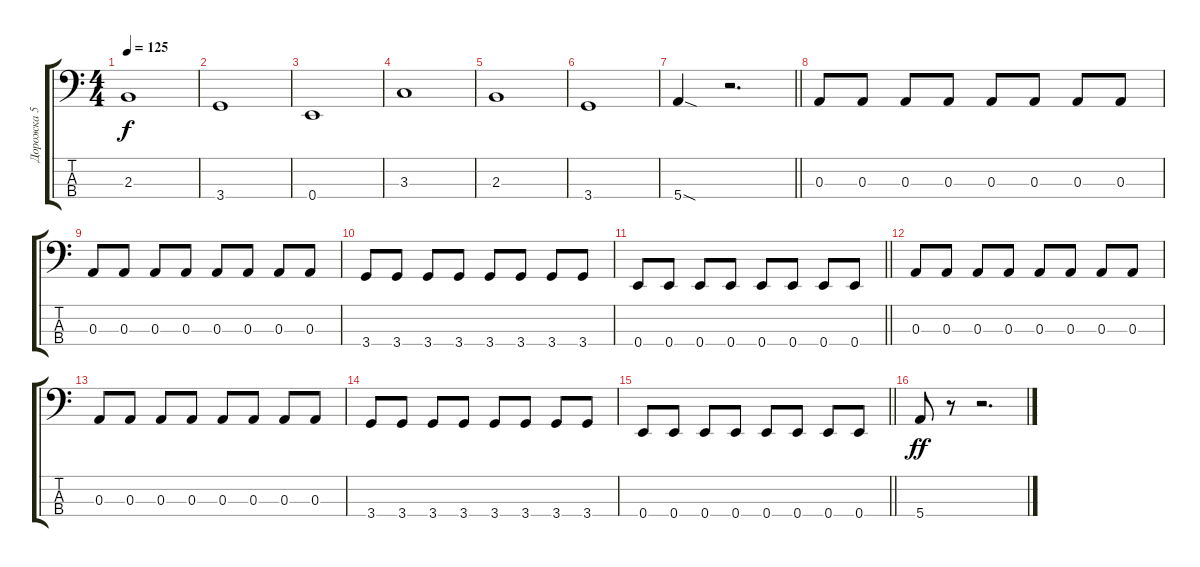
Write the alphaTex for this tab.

\track ("Дорожка 5" "Дорожка 5") {instrument electricbasspick}
\staff {score tabs}
\tuning (G2 D2 A1 E1) {hide}
\ts (4 4)
\tempo 125
\clef f4
\ks c
2.3.1{dy f} |
3.4.1 |
0.4.1 |
3.3.1 |
2.3.1 |
3.4.1 |
\barLineRight lightlight
5.4{sod}.4 r.2{d} |
0.3.8 0.3.8 0.3.8 0.3.8 0.3.8 0.3.8 0.3.8 0.3.8 |
0.3.8 0.3.8 0.3.8 0.3.8 0.3.8 0.3.8 0.3.8 0.3.8 |
3.4.8 3.4.8 3.4.8 3.4.8 3.4.8 3.4.8 3.4.8 3.4.8 |
\barLineRight lightlight
0.4.8 0.4.8 0.4.8 0.4.8 0.4.8 0.4.8 0.4.8 0.4.8 |
0.3.8 0.3.8 0.3.8 0.3.8 0.3.8 0.3.8 0.3.8 0.3.8 |
0.3.8 0.3.8 0.3.8 0.3.8 0.3.8 0.3.8 0.3.8 0.3.8 |
3.4.8 3.4.8 3.4.8 3.4.8 3.4.8 3.4.8 3.4.8 3.4.8 |
\barLineRight lightlight
0.4.8 0.4.8 0.4.8 0.4.8 0.4.8 0.4.8 0.4.8 0.4.8 |
5.4.8{dy ff} r.8 r.2{d}
